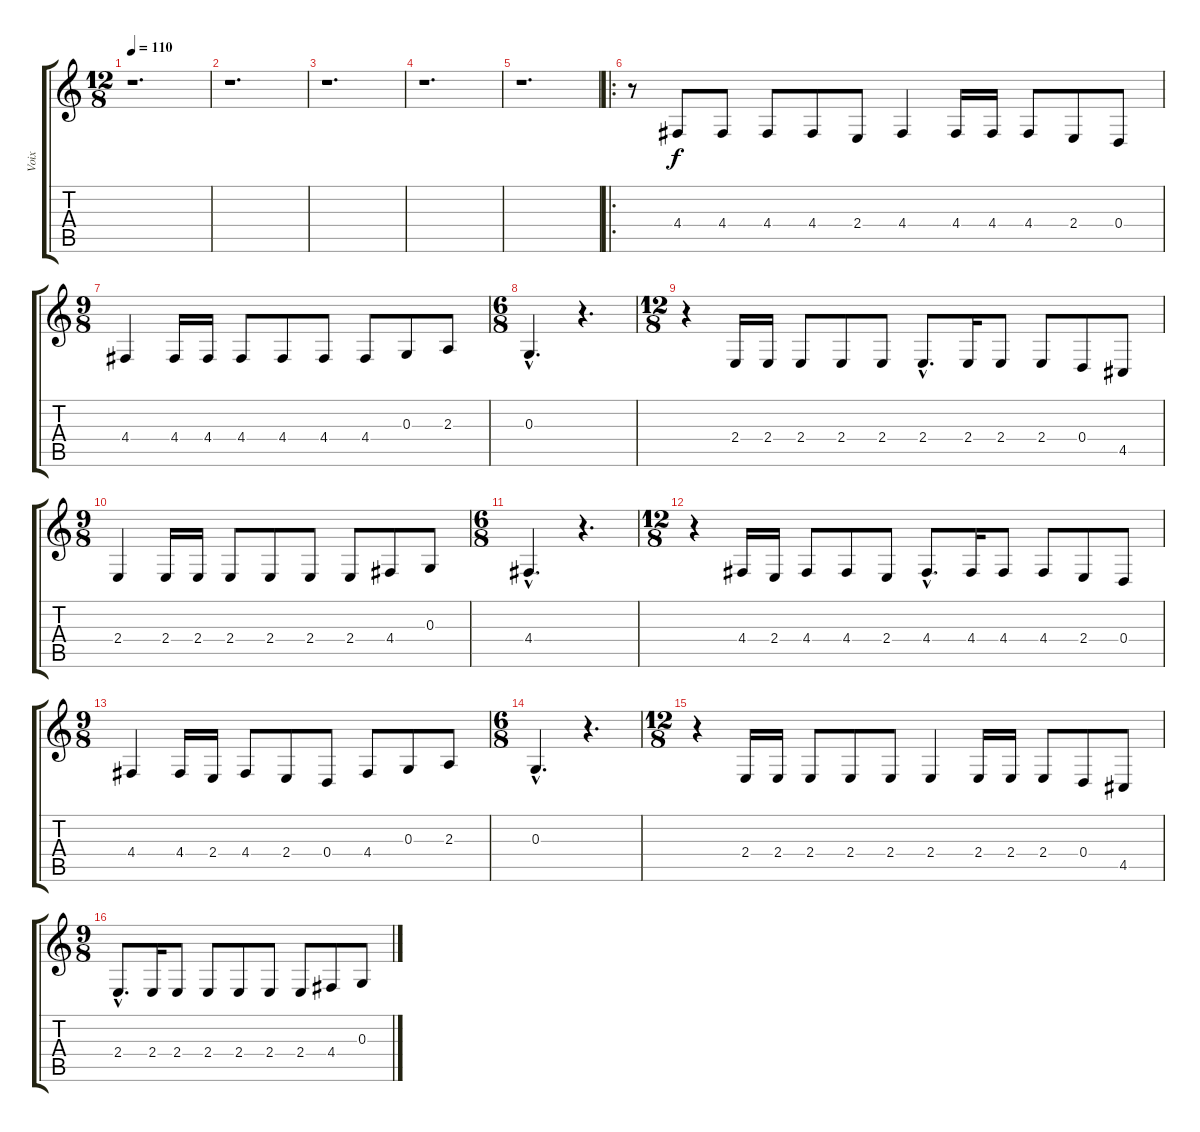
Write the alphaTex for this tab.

\track ("Voix" "Voix") {instrument voiceoohs}
\staff {score tabs}
\tuning (E4 B3 G3 D3 A2 E2) {hide}
\ts (12 8)
\tempo 110
\clef g2
\ks c
r.1{d dy f instrument voiceoohs} |
r.1{d} |
r.1{d} |
r.1{d} |
r.1{d} |
\ro
r.8 4.4.8 4.4.8 4.4.8 4.4.8 2.4.8 4.4.4 4.4.16 4.4.16 4.4.8 2.4.8 0.4.8 |
\ts (9 8)
4.4.4 4.4.16 4.4.16 4.4.8 4.4.8 4.4.8 4.4.8 0.3.8 2.3.8 |
\ts (6 8)
0.3{hac}.4{d} r.4{d} |
\ts (12 8)
r.4 2.4.16 2.4.16 2.4.8 2.4.8 2.4.8 2.4{hac}.8{d} 2.4.16 2.4.8 2.4.8 0.4.8 4.5.8 |
\ts (9 8)
2.4.4 2.4.16 2.4.16 2.4.8 2.4.8 2.4.8 2.4.8 4.4.8 0.3.8 |
\ts (6 8)
4.4{hac}.4{d} r.4{d} |
\ts (12 8)
r.4 4.4.16 2.4.16 4.4.8 4.4.8 2.4.8 4.4{hac}.8{d} 4.4.16 4.4.8 4.4.8 2.4.8 0.4.8 |
\ts (9 8)
4.4.4 4.4.16 2.4.16 4.4.8 2.4.8 0.4.8 4.4.8 0.3.8 2.3.8 |
\ts (6 8)
0.3{hac}.4{d} r.4{d} |
\ts (12 8)
r.4 2.4.16 2.4.16 2.4.8 2.4.8 2.4.8 2.4.4 2.4.16 2.4.16 2.4.8 0.4.8 4.5.8 |
\ts (9 8)
2.4{hac}.8{d} 2.4.16 2.4.8 2.4.8 2.4.8 2.4.8 2.4.8 4.4.8 0.3.8
